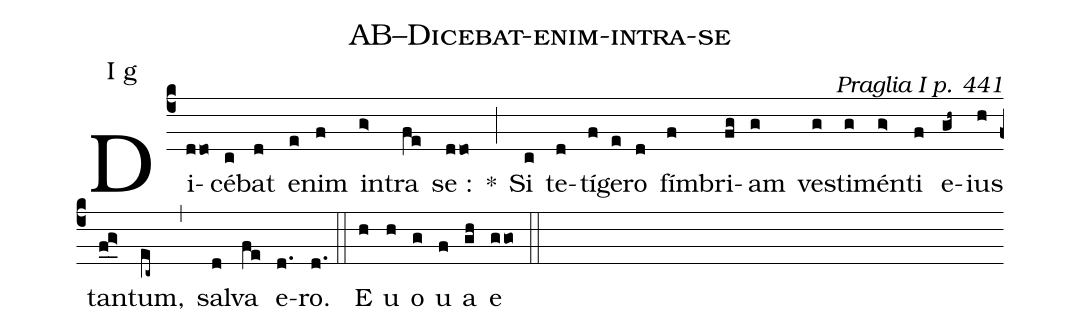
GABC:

name: AB--Dicebat-enim-intra-se;
commentary: Praglia I p. 441;
annotation: I g;
%%
(c4) Di(ddo)cé(c)bat(d) e(e)nim(f) in(g>)tra(fe) se :(ddo) *(;) Si(c) te(d)tí(f)ge(e)ro(d) fím(f)bri(fg)am(g) ve(g)sti(g)mén(g>)ti(f) e(gh~)ius(h) tan(f_0g>_0)tum,(ec~) (,) sal(d)va(fe) e(d.)ro.(d.) (::) E(h) u(h) o(g) u(f) a(gh) e(ggo) (::)
